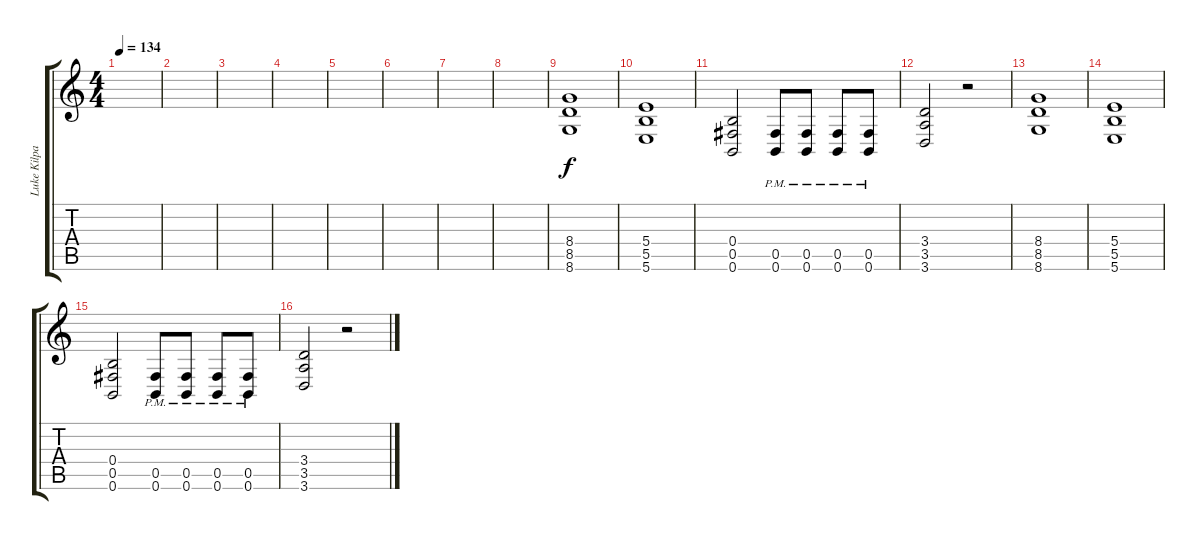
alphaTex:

\track ("Luke Kilpatric" "Luke Kilpa") {instrument distortionguitar}
\staff {score tabs}
\tuning (Db4 Ab3 E3 B2 Gb2 B1) {hide}
\ts (4 4)
\tempo 134
\clef g2
\ks c
|
|
|
|
|
|
|
|
(8.4 8.5 8.6).1 |
(5.4 5.5 5.6).1 |
(0.4 0.5 0.6).2 (0.5{pm} 0.6{pm}).8 (0.5{pm} 0.6{pm}).8 (0.5{pm} 0.6{pm}).8 (0.5{pm} 0.6{pm}).8 |
(3.4 3.5 3.6).2 r.2 |
(8.4 8.5 8.6).1 |
(5.4 5.5 5.6).1 |
(0.4 0.5 0.6).2 (0.5{pm} 0.6{pm}).8 (0.5{pm} 0.6{pm}).8 (0.5{pm} 0.6{pm}).8 (0.5{pm} 0.6{pm}).8 |
(3.4 3.5 3.6).2 r.2
